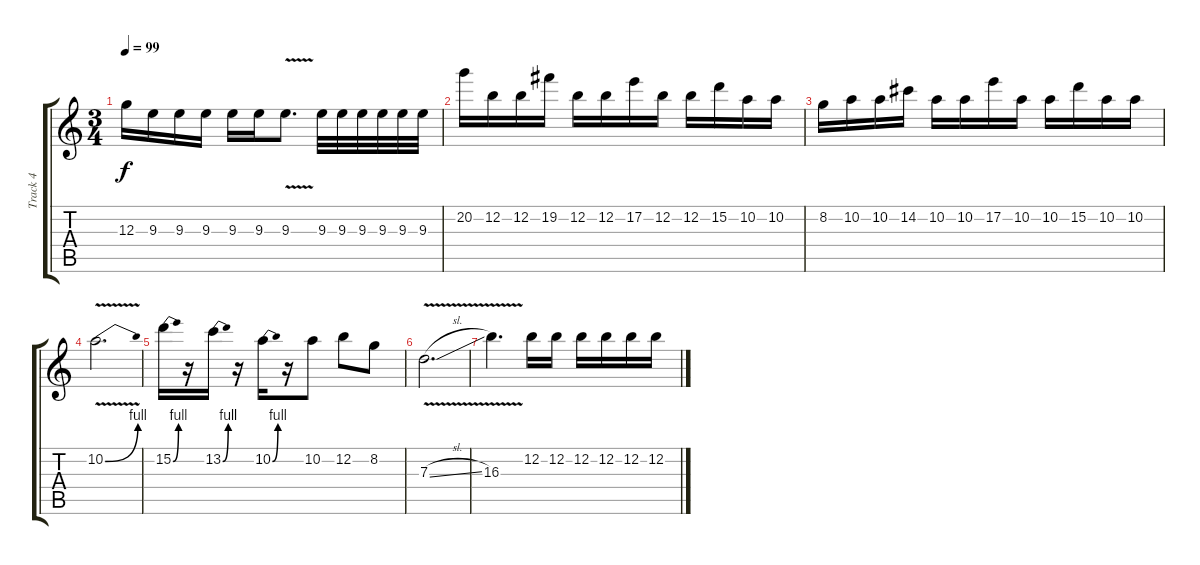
\track ("Track 4" "Track 4") {instrument distortionguitar}
\staff {score tabs}
\tuning (E4 B3 G3 D3 A2 E2) {hide}
\ts (3 4)
\tempo 99
\clef g2
\ks c
12.3.16{dy f} 9.3.16 9.3.16 9.3.16 9.3.16 9.3.16 9.3{v}.8{d} 9.3.32 9.3.32 9.3.32 9.3.32 9.3.32 9.3.32 |
20.2.16 12.2.16 12.2.16 19.2.16 12.2.16 12.2.16 17.2.16 12.2.16 12.2.16 15.2.16 10.2.16 10.2.16 |
8.2.16 10.2.16 10.2.16 14.2.16 10.2.16 10.2.16 17.2.16 10.2.16 10.2.16 15.2.16 10.2.16 10.2.16 |
10.2{be (bend 0 0 60 4) v}.2{d} |
15.2{be (bend 0 0 60 4)}.16 r.16 13.2{be (bend 0 0 60 4)}.16 r.16 10.2{be (bend 0 0 60 4)}.16 r.16 10.2.8 12.2.8 8.2.8 |
7.3{v sl}.2{d} |
16.3{v}.4{d} 12.2.16 12.2.16 12.2.16 12.2.16 12.2.16 12.2.16
